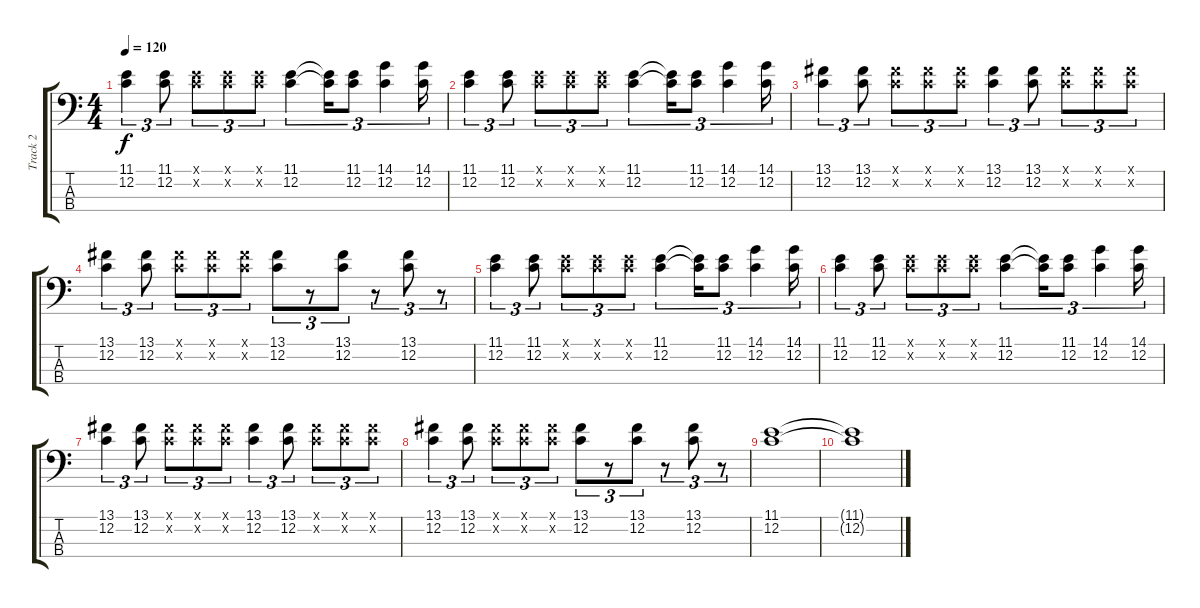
\track ("Track 2" "Track 2") {instrument slapbass1}
\staff {score tabs}
\tuning (F2 C2 G1 C1) {hide}
\ts (4 4)
\tempo 120
\clef f4
\ks c
(11.1 12.2).4{tu (3 2) dy f instrument electricbassfinger} (11.1 12.2).8{tu (3 2)} (11.1{x} 12.2{x}).8{tu (3 2)} (11.1{x} 12.2{x}).8{tu (3 2)} (11.1{x} 12.2{x}).8{tu (3 2)} (11.1 12.2).4{tu (3 2)} (11.1{t} 12.2{t}).16{tu (3 2)} (11.1 12.2).8{tu (3 2)} (14.1 12.2).4{tu (3 2)} (14.1 12.2).16{tu (3 2)} |
(11.1 12.2).4{tu (3 2)} (11.1 12.2).8{tu (3 2)} (11.1{x} 12.2{x}).8{tu (3 2)} (11.1{x} 12.2{x}).8{tu (3 2)} (11.1{x} 12.2{x}).8{tu (3 2)} (11.1 12.2).4{tu (3 2)} (11.1{t} 12.2{t}).16{tu (3 2)} (11.1 12.2).8{tu (3 2)} (14.1 12.2).4{tu (3 2)} (14.1 12.2).16{tu (3 2)} |
(13.1 12.2).4{tu (3 2)} (13.1 12.2).8{tu (3 2)} (13.1{x} 12.2{x}).8{tu (3 2)} (13.1{x} 12.2{x}).8{tu (3 2)} (13.1{x} 12.2{x}).8{tu (3 2)} (13.1 12.2).4{tu (3 2)} (13.1 12.2).8{tu (3 2)} (13.1{x} 12.2{x}).8{tu (3 2)} (13.1{x} 12.2{x}).8{tu (3 2)} (13.1{x} 12.2{x}).8{tu (3 2)} |
(13.1 12.2).4{tu (3 2)} (13.1 12.2).8{tu (3 2)} (13.1{x} 12.2{x}).8{tu (3 2)} (13.1{x} 12.2{x}).8{tu (3 2)} (13.1{x} 12.2{x}).8{tu (3 2)} (13.1 12.2).8{tu (3 2)} r.8{tu (3 2)} (13.1 12.2).8{tu (3 2)} r.8{tu (3 2)} (13.1 12.2).8{tu (3 2)} r.8{tu (3 2)} |
(11.1 12.2).4{tu (3 2)} (11.1 12.2).8{tu (3 2)} (11.1{x} 12.2{x}).8{tu (3 2)} (11.1{x} 12.2{x}).8{tu (3 2)} (11.1{x} 12.2{x}).8{tu (3 2)} (11.1 12.2).4{tu (3 2)} (11.1{t} 12.2{t}).16{tu (3 2)} (11.1 12.2).8{tu (3 2)} (14.1 12.2).4{tu (3 2)} (14.1 12.2).16{tu (3 2)} |
(11.1 12.2).4{tu (3 2)} (11.1 12.2).8{tu (3 2)} (11.1{x} 12.2{x}).8{tu (3 2)} (11.1{x} 12.2{x}).8{tu (3 2)} (11.1{x} 12.2{x}).8{tu (3 2)} (11.1 12.2).4{tu (3 2)} (11.1{t} 12.2{t}).16{tu (3 2)} (11.1 12.2).8{tu (3 2)} (14.1 12.2).4{tu (3 2)} (14.1 12.2).16{tu (3 2)} |
(13.1 12.2).4{tu (3 2)} (13.1 12.2).8{tu (3 2)} (13.1{x} 12.2{x}).8{tu (3 2)} (13.1{x} 12.2{x}).8{tu (3 2)} (13.1{x} 12.2{x}).8{tu (3 2)} (13.1 12.2).4{tu (3 2)} (13.1 12.2).8{tu (3 2)} (13.1{x} 12.2{x}).8{tu (3 2)} (13.1{x} 12.2{x}).8{tu (3 2)} (13.1{x} 12.2{x}).8{tu (3 2)} |
(13.1 12.2).4{tu (3 2)} (13.1 12.2).8{tu (3 2)} (13.1{x} 12.2{x}).8{tu (3 2)} (13.1{x} 12.2{x}).8{tu (3 2)} (13.1{x} 12.2{x}).8{tu (3 2)} (13.1 12.2).8{tu (3 2)} r.8{tu (3 2)} (13.1 12.2).8{tu (3 2)} r.8{tu (3 2)} (13.1 12.2).8{tu (3 2)} r.8{tu (3 2)} |
(11.1 12.2).1 |
(11.1{t} 12.2{t}).1
